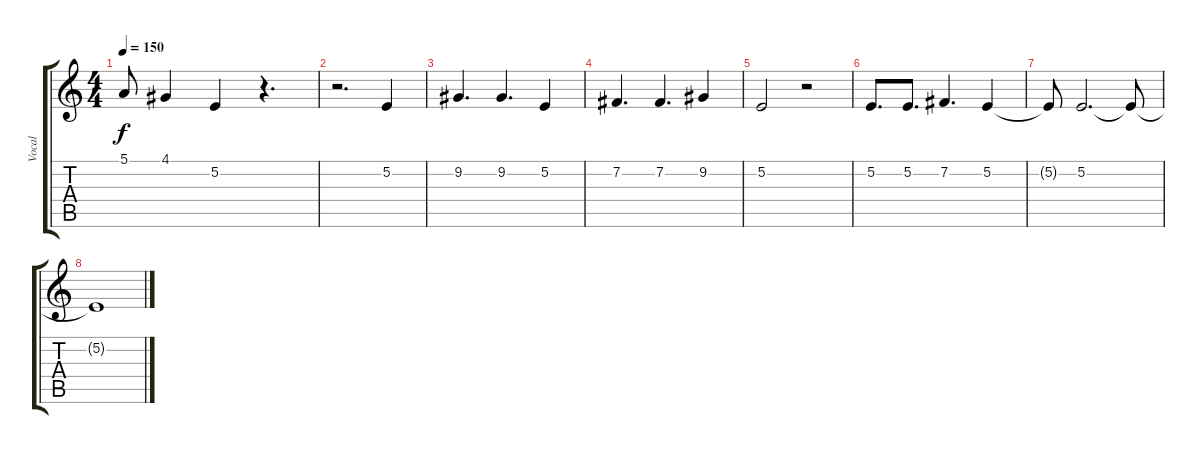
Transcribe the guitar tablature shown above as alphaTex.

\track ("Vocal " "Vocal ") {instrument lead2sawtooth}
\staff {score tabs}
\tuning (E4 B3 G3 D3 A2 E2) {hide}
\ts (4 4)
\tempo 150
\clef g2
\ks c
5.1.8{dy f} 4.1.4 5.2.4 r.4{d} |
r.2{d} 5.2.4 |
9.2.4{d} 9.2.4{d} 5.2.4 |
7.2.4{d} 7.2.4{d} 9.2.4 |
5.2.2 r.2 |
5.2.8{d} 5.2.8{d} 7.2.4{d} 5.2.4 |
5.2{t}.8 5.2.2{d} 5.2{t}.8 |
5.2{t}.1{volume 4}
